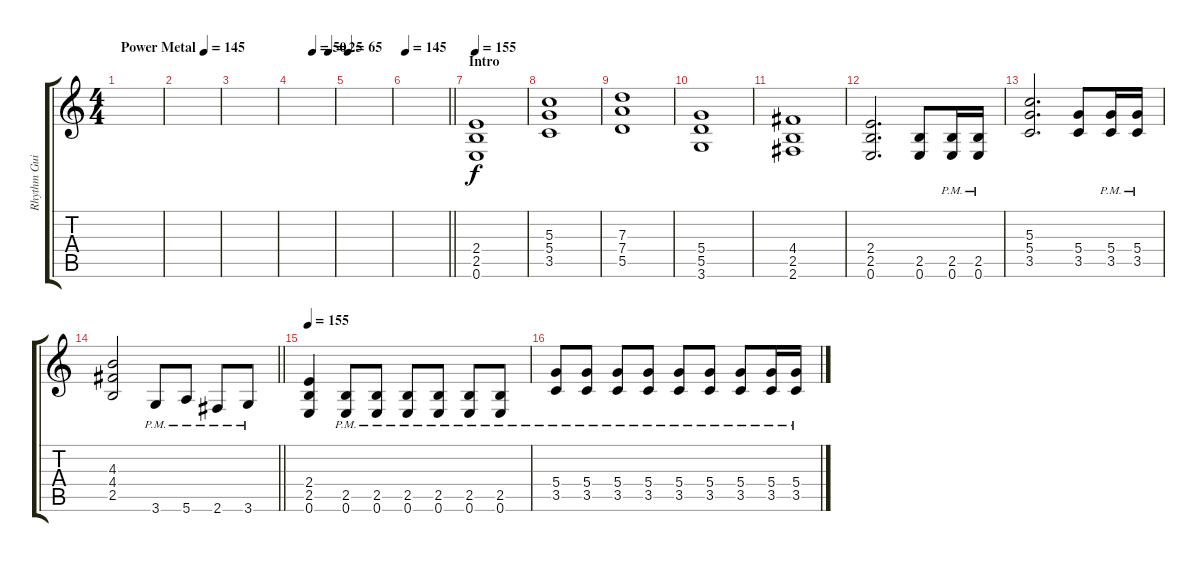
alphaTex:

\track ("Rhythm Guitar" "Rhythm Gui") {solo instrument overdrivenguitar}
\staff {score tabs}
\tuning (E4 B3 G3 D3 A2 E2) {hide}
\ts (4 4)
\tempo (145 "Power Metal")
\tempo 65
\tempo (145 "Power Metal")
\clef g2
\ks c
|
|
|
\tempo (50 0.5)
\tempo (25 0.875)
|
\tempo 65
|
\tempo 145
\barLineRight lightlight
|
\section ("" "Intro")
\tempo 155
(2.4 2.5 0.6).1 |
(5.3 5.4 3.5).1 |
(7.3 7.4 5.5).1 |
(5.4 5.5 3.6).1 |
(4.4 2.5 2.6).1 |
(2.4 2.5 0.6).2{d} (2.5 0.6).8 (2.5{pm} 0.6{pm}).16 (2.5{pm} 0.6{pm}).16 |
(5.3 5.4 3.5).2{d} (5.4 3.5).8 (5.4{pm} 3.5{pm}).16 (5.4{pm} 3.5{pm}).16 |
\barLineRight lightlight
(4.3 4.4 2.5).2 3.6{pm}.8 5.6{pm}.8 2.6{pm}.8 3.6{pm}.8 |
\section ("" "")
\tempo 155
(2.4 2.5 0.6).4 (2.5{pm} 0.6{pm}).8 (2.5{pm} 0.6{pm}).8 (2.5{pm} 0.6{pm}).8 (2.5{pm} 0.6{pm}).8 (2.5{pm} 0.6{pm}).8 (2.5{pm} 0.6{pm}).8 |
(5.4{pm} 3.5{pm}).8 (5.4{pm} 3.5{pm}).8 (5.4{pm} 3.5{pm}).8 (5.4{pm} 3.5{pm}).8 (5.4{pm} 3.5{pm}).8 (5.4{pm} 3.5{pm}).8 (5.4{pm} 3.5{pm}).8 (5.4{pm} 3.5{pm}).16 (5.4{pm} 3.5{pm}).16
